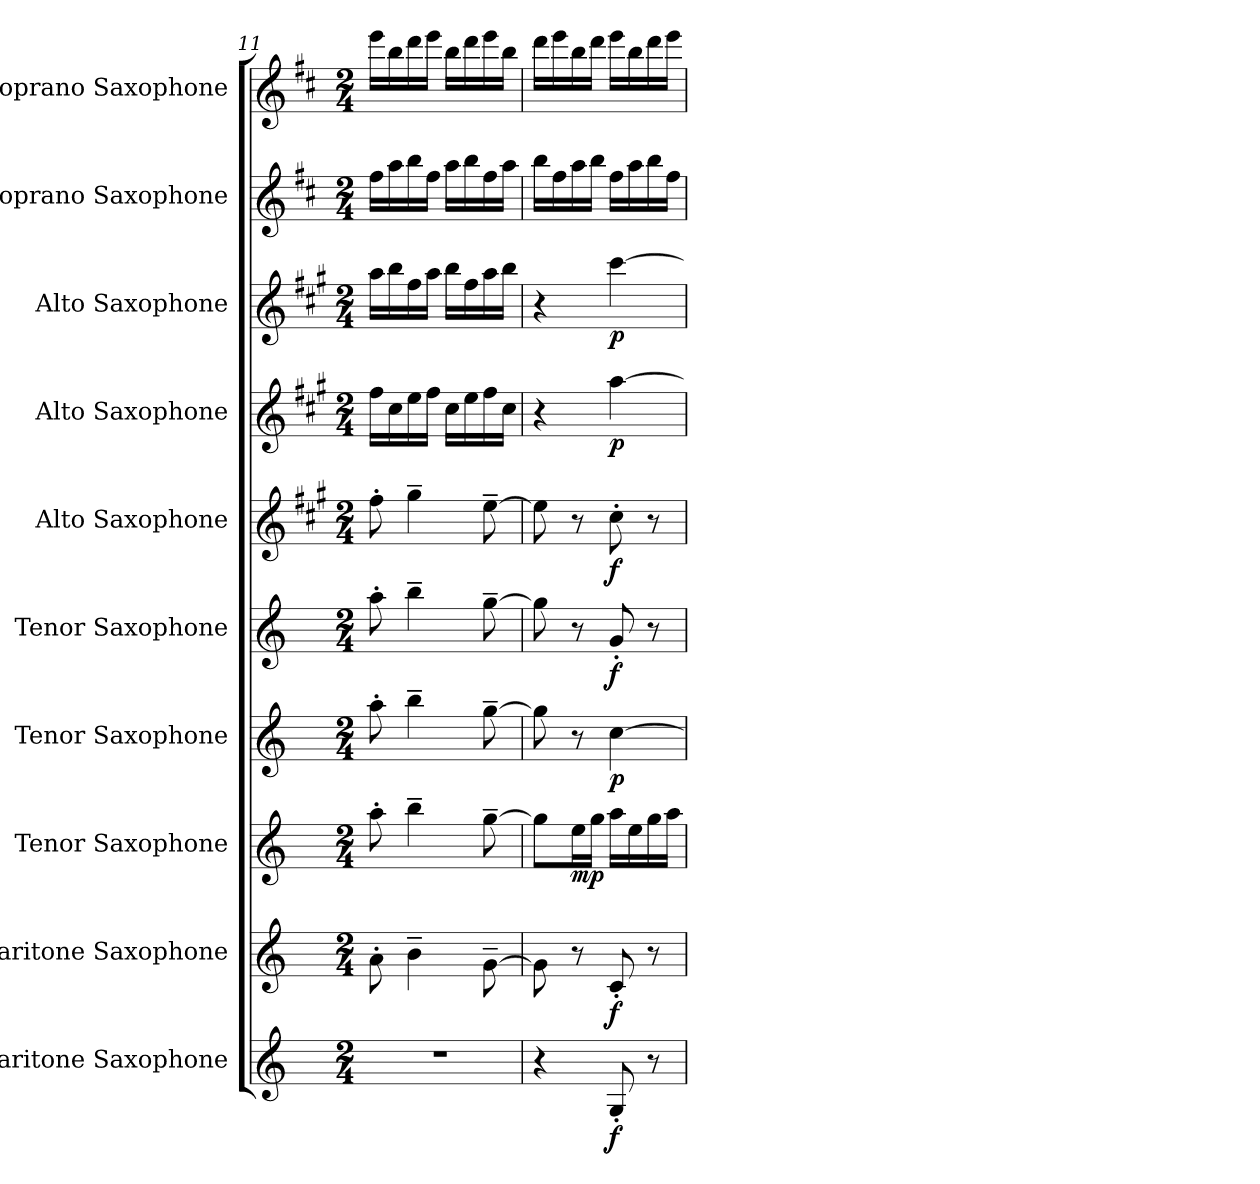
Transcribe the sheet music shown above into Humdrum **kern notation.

**kern	**dynam	**kern	**dynam	**kern	**dynam	**kern	**dynam	**kern	**dynam	**kern	**dynam	**kern	**dynam	**kern	**dynam	**kern	**kern
*part10	*part10	*part9	*part9	*part8	*part8	*part7	*part7	*part6	*part6	*part5	*part5	*part4	*part4	*part3	*part3	*part2	*part1
*staff10	*staff10	*staff9	*staff9	*staff8	*staff8	*staff7	*staff7	*staff6	*staff6	*staff5	*staff5	*staff4	*staff4	*staff3	*staff3	*staff2	*staff1
*I"Baritone Saxophone	*	*I"Baritone Saxophone	*	*I"Tenor Saxophone	*	*I"Tenor Saxophone	*	*I"Tenor Saxophone	*	*I"Alto Saxophone	*	*I"Alto Saxophone	*	*I"Alto Saxophone	*	*I"Soprano Saxophone	*I"Soprano Saxophone
*I'Bar. Sax.	*	*I'Bar. Sax.	*	*I'T. Sax.	*	*I'T. Sax.	*	*I'T. Sax.	*	*I'A. Sax.	*	*I'A. Sax.	*	*I'A. Sax.	*	*I'S. Sax.	*I'S. Sax.
*clefG2	*	*clefG2	*	*clefG2	*	*clefG2	*	*clefG2	*	*clefG2	*	*clefG2	*	*clefG2	*	*clefG2	*clefG2
*ITrd12c21	*	*ITrd12c21	*	*ITrd8c14	*	*ITrd8c14	*	*ITrd8c14	*	*ITrd5c9	*	*ITrd5c9	*	*ITrd5c9	*	*ITrd1c2	*ITrd1c2
*k[]	*	*k[]	*	*k[]	*	*k[]	*	*k[]	*	*k[]	*	*k[]	*	*k[]	*	*k[]	*k[]
*M2/4	*	*M2/4	*	*M2/4	*	*M2/4	*	*M2/4	*	*M2/4	*	*M2/4	*	*M2/4	*	*M2/4	*M2/4
=11	=11	=11	=11	=11	=11	=11	=11	=11	=11	=11	=11	=11	=11	=11	=11	=11	=11
2r	.	8A'\	.	8a'\	.	8a'\	.	8a'\	.	8a'\	.	16a\LL	.	16cc\LL	.	16ee\LL	16ddd\LL
.	.	.	.	.	.	.	.	.	.	.	.	16e\	.	16dd\	.	16gg\	16aa\
.	.	4B~\	.	4b~\	.	4b~\	.	4b~\	.	4b~\	.	16g\	.	16a\	.	16aa\	16ccc\
.	.	.	.	.	.	.	.	.	.	.	.	16a\JJ	.	16cc\JJ	.	16ee\JJ	16ddd\JJ
.	.	.	.	.	.	.	.	.	.	.	.	16e\LL	.	16dd\LL	.	16gg\LL	16aa\LL
.	.	.	.	.	.	.	.	.	.	.	.	16g\	.	16a\	.	16aa\	16ccc\
.	.	[8G~\	.	[8g~\	.	[8g~\	.	[8g~\	.	[8g~\	.	16a\	.	16cc\	.	16ee\	16ddd\
.	.	.	.	.	.	.	.	.	.	.	.	16e\JJ	.	16dd\JJ	.	16gg\JJ	16aa\JJ
=12	=12	=12	=12	=12	=12	=12	=12	=12	=12	=12	=12	=12	=12	=12	=12	=12	=12
4r	.	8G\]	.	8g\L]	.	8g\]	.	8g\]	.	8g\]	.	4r	.	4r	.	16aa\LL	16ccc\LL
.	.	.	.	.	.	.	.	.	.	.	.	.	.	.	.	16ee\	16ddd\
!	!	!	!	!	!LO:DY:b	!	!	!	!	!	!	!	!	!	!	!	!
.	.	8r	.	16e\L	mp	8r	.	8r	.	8r	.	.	.	.	.	16gg\	16aa\
.	.	.	.	16g\JJ	.	.	.	.	.	.	.	.	.	.	.	16aa\JJ	16ccc\JJ
!	!LO:DY:b	!	!LO:DY:b	!	!	!	!LO:DY:b	!	!LO:DY:b	!	!LO:DY:b	!	!LO:DY:b	!	!LO:DY:b	!	!
8GG'/	f	8C'/	f	16a\LL	.	[4c\	p	8G'/	f	8e'\	f	[4cc\	p	[4ee\	p	16ee\LL	16ddd\LL
.	.	.	.	16e\	.	.	.	.	.	.	.	.	.	.	.	16gg\	16aa\
8r	.	8r	.	16g\	.	.	.	8r	.	8r	.	.	.	.	.	16aa\	16ccc\
.	.	.	.	16a\JJ	.	.	.	.	.	.	.	.	.	.	.	16ee\JJ	16ddd\JJ
=	=	=	=	=	=	=	=	=	=	=	=	=	=	=	=	=	=
*-	*-	*-	*-	*-	*-	*-	*-	*-	*-	*-	*-	*-	*-	*-	*-	*-	*-
